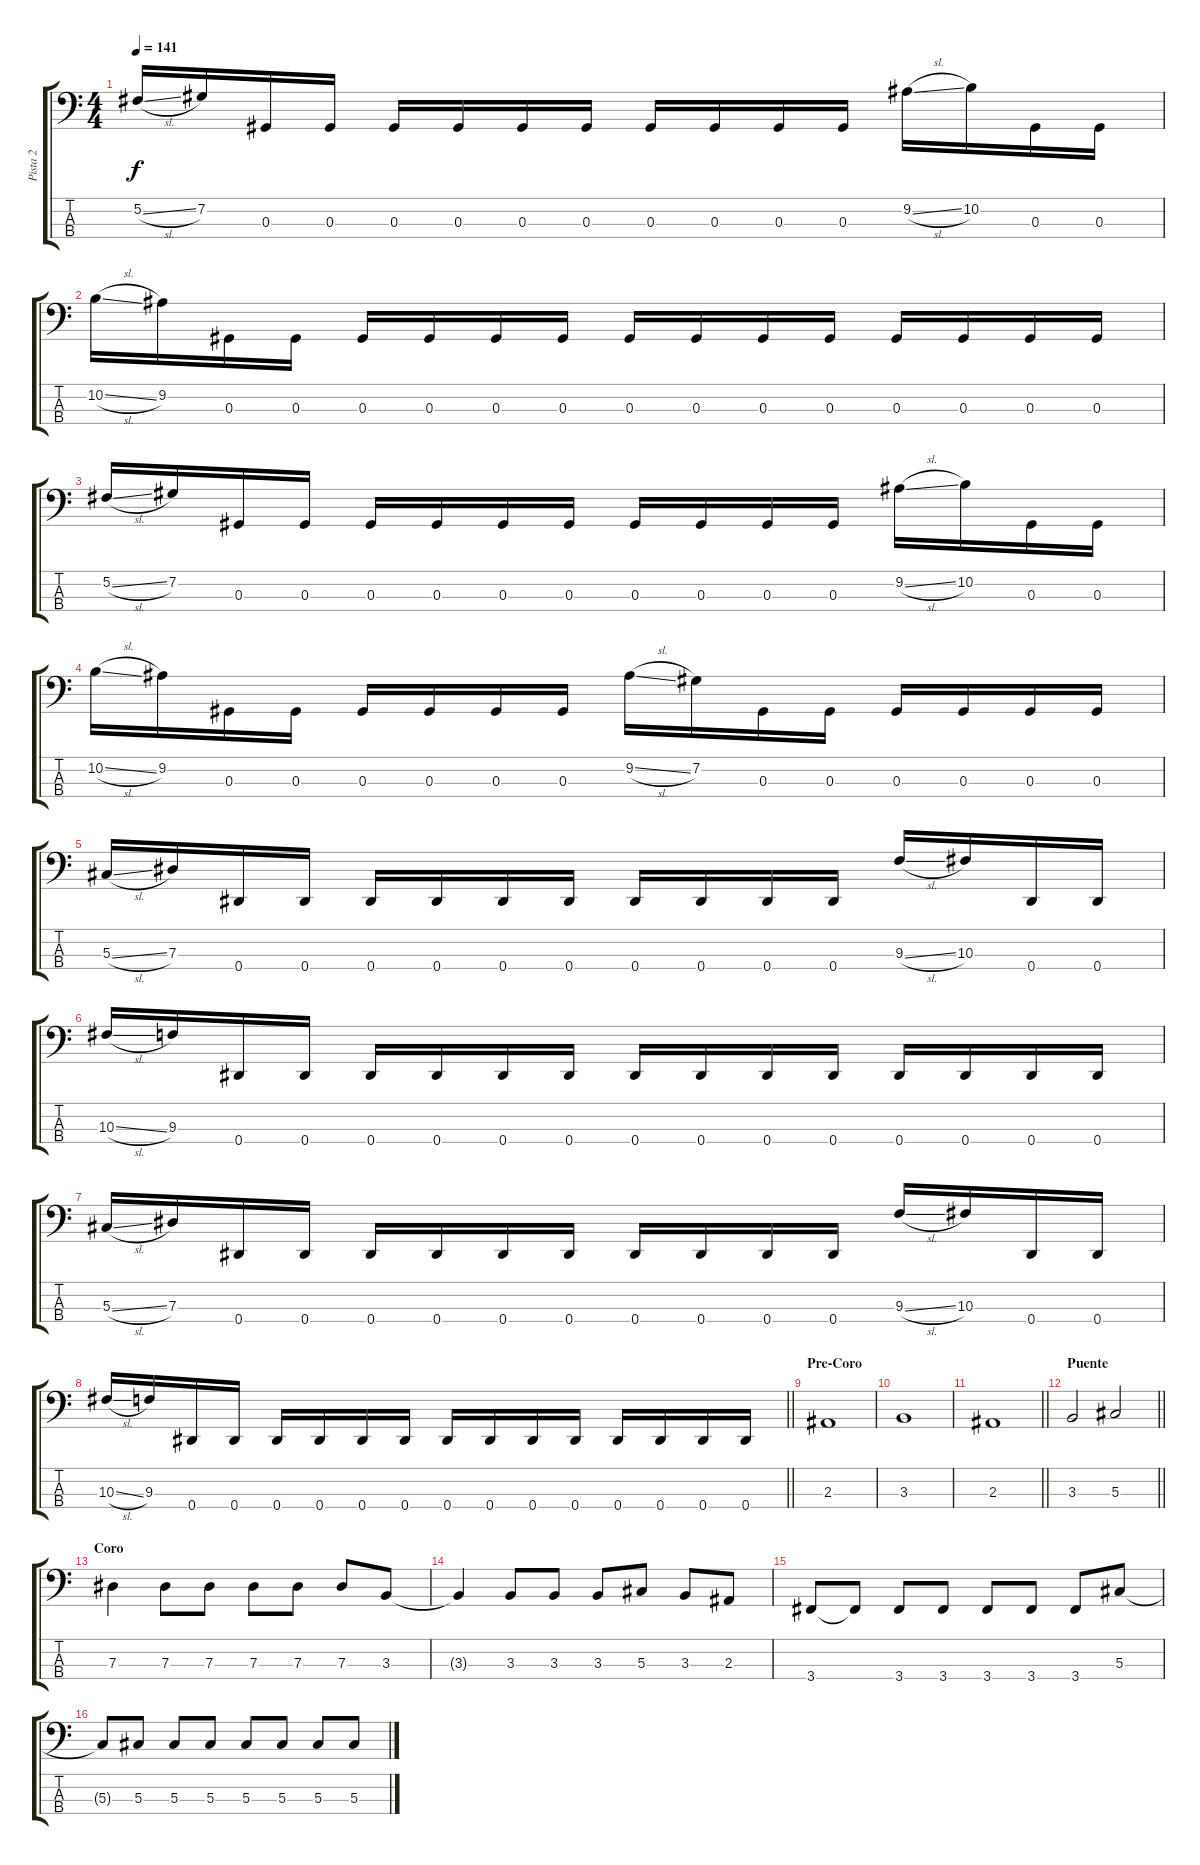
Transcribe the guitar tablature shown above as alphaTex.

\track ("Pista 2" "Pista 2") {instrument electricbasspick}
\staff {score tabs}
\tuning (Gb2 Db2 Ab1 Eb1) {hide}
\ts (4 4)
\tempo 141
\clef f4
\ks c
5.2{sl}.16{dy f} 7.2.16 0.3.16 0.3.16 0.3.16 0.3.16 0.3.16 0.3.16 0.3.16 0.3.16 0.3.16 0.3.16 9.2{sl}.16 10.2.16 0.3.16 0.3.16 |
10.2{sl}.16 9.2.16 0.3.16 0.3.16 0.3.16 0.3.16 0.3.16 0.3.16 0.3.16 0.3.16 0.3.16 0.3.16 0.3.16 0.3.16 0.3.16 0.3.16 |
5.2{sl}.16 7.2.16 0.3.16 0.3.16 0.3.16 0.3.16 0.3.16 0.3.16 0.3.16 0.3.16 0.3.16 0.3.16 9.2{sl}.16 10.2.16 0.3.16 0.3.16 |
10.2{sl}.16 9.2.16 0.3.16 0.3.16 0.3.16 0.3.16 0.3.16 0.3.16 9.2{sl}.16 7.2.16 0.3.16 0.3.16 0.3.16 0.3.16 0.3.16 0.3.16 |
5.3{sl}.16 7.3.16 0.4.16 0.4.16 0.4.16 0.4.16 0.4.16 0.4.16 0.4.16 0.4.16 0.4.16 0.4.16 9.3{sl}.16 10.3.16 0.4.16 0.4.16 |
10.3{sl}.16 9.3.16 0.4.16 0.4.16 0.4.16 0.4.16 0.4.16 0.4.16 0.4.16 0.4.16 0.4.16 0.4.16 0.4.16 0.4.16 0.4.16 0.4.16 |
5.3{sl}.16 7.3.16 0.4.16 0.4.16 0.4.16 0.4.16 0.4.16 0.4.16 0.4.16 0.4.16 0.4.16 0.4.16 9.3{sl}.16 10.3.16 0.4.16 0.4.16 |
\barLineRight lightlight
10.3{sl}.16 9.3.16 0.4.16 0.4.16 0.4.16 0.4.16 0.4.16 0.4.16 0.4.16 0.4.16 0.4.16 0.4.16 0.4.16 0.4.16 0.4.16 0.4.16 |
\section ("" "Pre-Coro")
2.3.1 |
3.3.1 |
\barLineRight lightlight
2.3.1 |
\section ("" "Puente")
\barLineRight lightlight
3.3.2 5.3.2 |
\section ("" "Coro")
7.3.4 7.3.8 7.3.8 7.3.8 7.3.8 7.3.8 3.3.8 |
3.3{t}.4 3.3.8 3.3.8 3.3.8 5.3.8 3.3.8 2.3.8 |
3.4.8 3.4{t}.8 3.4.8 3.4.8 3.4.8 3.4.8 3.4.8 5.3.8 |
5.3{t}.8 5.3.8 5.3.8 5.3.8 5.3.8 5.3.8 5.3.8 5.3.8
